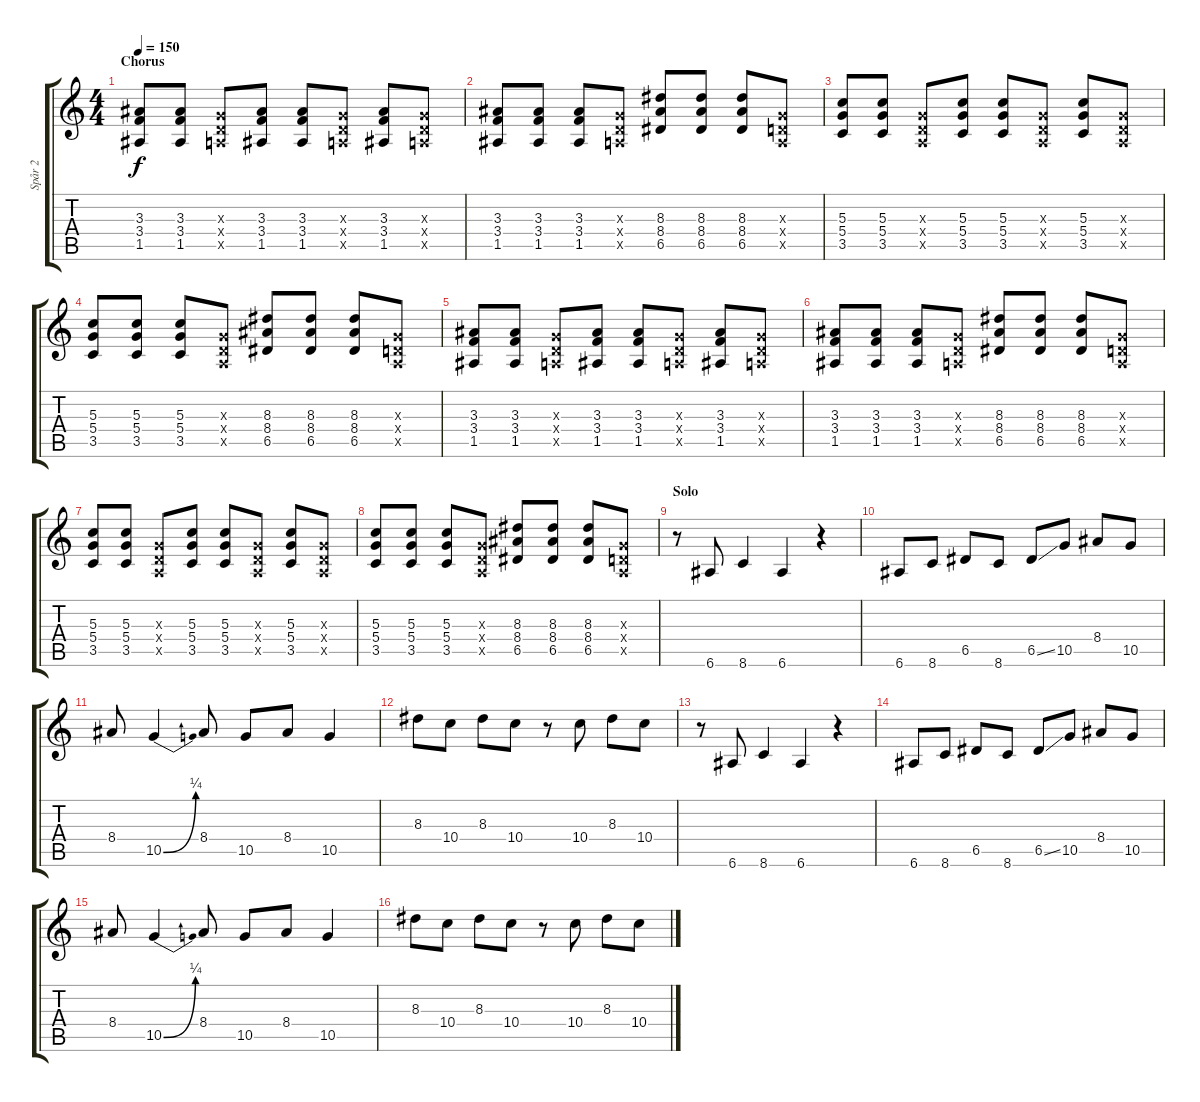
\track ("Spår 2" "Spår 2") {instrument distortionguitar}
\staff {score tabs}
\tuning (E4 B3 G3 D3 A2 E2) {hide}
\ts (4 4)
\section ("" "Chorus")
\tempo 150
\clef g2
\ks c
(3.3 3.4 1.5).8{dy f} (3.3 3.4 1.5).8 (0.3{x} 0.4{x} 0.5{x}).8 (3.3 3.4 1.5).8 (3.3 3.4 1.5).8 (0.3{x} 0.4{x} 0.5{x}).8 (3.3 3.4 1.5).8 (0.3{x} 0.4{x} 0.5{x}).8 |
(3.3 3.4 1.5).8 (3.3 3.4 1.5).8 (3.3 3.4 1.5).8 (0.3{x} 0.4{x} 0.5{x}).8 (8.3 8.4 6.5).8 (8.3 8.4 6.5).8 (8.3 8.4 6.5).8 (0.3{x} 0.4{x} 0.5{x}).8 |
(5.3 5.4 3.5).8 (5.3 5.4 3.5).8 (0.3{x} 0.4{x} 0.5{x}).8 (5.3 5.4 3.5).8 (5.3 5.4 3.5).8 (0.3{x} 0.4{x} 0.5{x}).8 (5.3 5.4 3.5).8 (0.3{x} 0.4{x} 0.5{x}).8 |
(5.3 5.4 3.5).8 (5.3 5.4 3.5).8 (5.3 5.4 3.5).8 (0.3{x} 0.4{x} 0.5{x}).8 (8.3 8.4 6.5).8 (8.3 8.4 6.5).8 (8.3 8.4 6.5).8 (0.3{x} 0.4{x} 0.5{x}).8 |
(3.3 3.4 1.5).8 (3.3 3.4 1.5).8 (0.3{x} 0.4{x} 0.5{x}).8 (3.3 3.4 1.5).8 (3.3 3.4 1.5).8 (0.3{x} 0.4{x} 0.5{x}).8 (3.3 3.4 1.5).8 (0.3{x} 0.4{x} 0.5{x}).8 |
(3.3 3.4 1.5).8 (3.3 3.4 1.5).8 (3.3 3.4 1.5).8 (0.3{x} 0.4{x} 0.5{x}).8 (8.3 8.4 6.5).8 (8.3 8.4 6.5).8 (8.3 8.4 6.5).8 (0.3{x} 0.4{x} 0.5{x}).8 |
(5.3 5.4 3.5).8 (5.3 5.4 3.5).8 (0.3{x} 0.4{x} 0.5{x}).8 (5.3 5.4 3.5).8 (5.3 5.4 3.5).8 (0.3{x} 0.4{x} 0.5{x}).8 (5.3 5.4 3.5).8 (0.3{x} 0.4{x} 0.5{x}).8 |
(5.3 5.4 3.5).8 (5.3 5.4 3.5).8 (5.3 5.4 3.5).8 (0.3{x} 0.4{x} 0.5{x}).8 (8.3 8.4 6.5).8 (8.3 8.4 6.5).8 (8.3 8.4 6.5).8 (0.3{x} 0.4{x} 0.5{x}).8 |
\section ("" "Solo")
r.8{volume 16} 6.6.8 8.6.4 6.6.4 r.4 |
6.6.8 8.6.8 6.5.8 8.6.8 6.5{ss}.8 10.5.8 8.4.8 10.5.8 |
8.4.8 10.5{be (bend 0 0 60 1)}.4 8.4.8 10.5.8 8.4.8 10.5.4 |
8.3.8 10.4.8 8.3.8 10.4.8 r.8 10.4.8 8.3.8 10.4.8 |
r.8{volume 16} 6.6.8 8.6.4 6.6.4 r.4 |
6.6.8 8.6.8 6.5.8 8.6.8 6.5{ss}.8 10.5.8 8.4.8 10.5.8 |
8.4.8 10.5{be (bend 0 0 60 1)}.4 8.4.8 10.5.8 8.4.8 10.5.4 |
8.3.8 10.4.8 8.3.8 10.4.8 r.8 10.4.8 8.3.8 10.4.8
